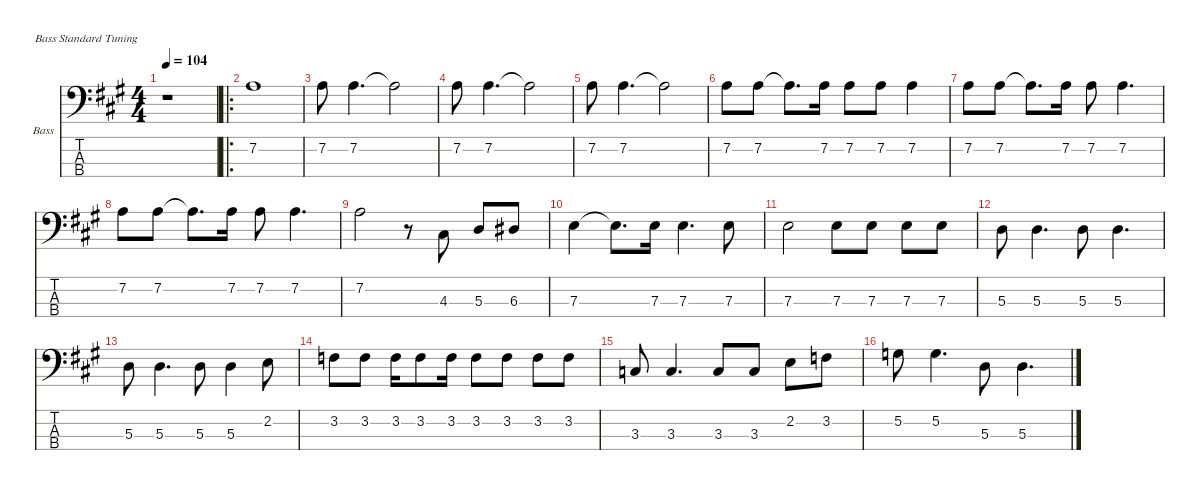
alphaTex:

\defaultSystemsLayout 1
\hideDynamics
\bracketExtendMode nobrackets
\firstSystemTrackNameOrientation horizontal
\otherSystemsTrackNameOrientation horizontal
\track ("Electric Bass" "Bass") {instrument electricbassfinger}
\staff {score tabs}
\tuning (G2 D2 A1 E1)
\ts (4 4)
\tempo 104
\clef f4
\ks a
r.1{dy f instrument electricbassfinger beam Down} |
\ro
7.2{acc forcenatural}.1{beam Down} |
7.2{acc forcenatural}.8{beam Down} 7.2{acc forcenatural}.4{d beam Down} 7.2{t acc forcenatural}.2{beam Down} |
7.2{acc forcenatural}.8{beam Down} 7.2{acc forcenatural}.4{d beam Down} 7.2{t acc forcenatural}.2{beam Down} |
7.2{acc forcenatural}.8{beam Down} 7.2{acc forcenatural}.4{d beam Down} 7.2{t acc forcenatural}.2{beam Down} |
7.2{acc forcenatural}.8{beam Down} 7.2{acc forcenatural}.8{beam Down} 7.2{t acc forcenatural}.8{d beam Down} 7.2{acc forcenatural}.16{beam Down} 7.2{acc forcenatural}.8{beam Down} 7.2{acc forcenatural}.8{beam Down} 7.2{acc forcenatural}.4{beam Down} |
7.2{acc forcenatural}.8{beam Down} 7.2{acc forcenatural}.8{beam Down} 7.2{t acc forcenatural}.8{d beam Down} 7.2{acc forcenatural}.16{beam Down} 7.2{acc forcenatural}.8{beam Down} 7.2{acc forcenatural}.4{d beam Down} |
7.2{acc forcenatural}.8{beam Down} 7.2{acc forcenatural}.8{beam Down} 7.2{t acc forcenatural}.8{d beam Down} 7.2{acc forcenatural}.16{beam Down} 7.2{acc forcenatural}.8{beam Down} 7.2{acc forcenatural}.4{d beam Down} |
7.2{acc forcenatural}.2{beam Down} r.8{beam Down} 4.3{acc #}.8{beam Up} 5.3{acc forcenatural}.8{beam Up beam merge} 6.3{acc #}.8{beam Up} |
7.3{acc forcenatural}.4{beam Down} 7.3{t acc forcenatural}.8{d beam Down} 7.3{acc forcenatural}.16{beam Down} 7.3{acc forcenatural}.4{d beam Down} 7.3{acc forcenatural}.8{beam Down} |
7.3{acc forcenatural}.2{beam Down} 7.3{acc forcenatural}.8{beam Down} 7.3{acc forcenatural}.8{beam Down} 7.3{acc forcenatural}.8{beam Down} 7.3{acc forcenatural}.8{beam Down} |
5.3{acc forcenatural}.8{beam Down} 5.3{acc forcenatural}.4{d beam Down} 5.3{acc forcenatural}.8{beam Down} 5.3{acc forcenatural}.4{d beam Down} |
5.3{acc forcenatural}.8{beam Down} 5.3{acc forcenatural}.4{d beam Down} 5.3{acc forcenatural}.8{beam Down} 5.3{acc forcenatural}.4{beam Down} 2.2{acc forcenatural}.8{beam Down} |
3.2{acc forcenatural}.8{beam Down} 3.2{acc forcenatural}.8{beam Down} 3.2{acc forcenatural}.16{beam Down} 3.2{acc forcenatural}.8{beam Down} 3.2{acc forcenatural}.16{beam Down} 3.2{acc forcenatural}.8{beam Down} 3.2{acc forcenatural}.8{beam Down} 3.2{acc forcenatural}.8{beam Down} 3.2{acc forcenatural}.8{beam Down} |
3.3{acc forcenatural}.8{beam Up} 3.3{acc forcenatural}.4{d beam Up} 3.3{acc forcenatural}.8{beam Up} 3.3{acc forcenatural}.8{beam Up} 2.2{acc forcenatural}.8{beam Down} 3.2{acc forcenatural}.8{beam Down} |
5.2{acc forcenatural}.8{beam Down} 5.2{acc forcenatural}.4{d beam Down} 5.3{acc forcenatural}.8{beam Down} 5.3{acc forcenatural}.4{d beam Down}
